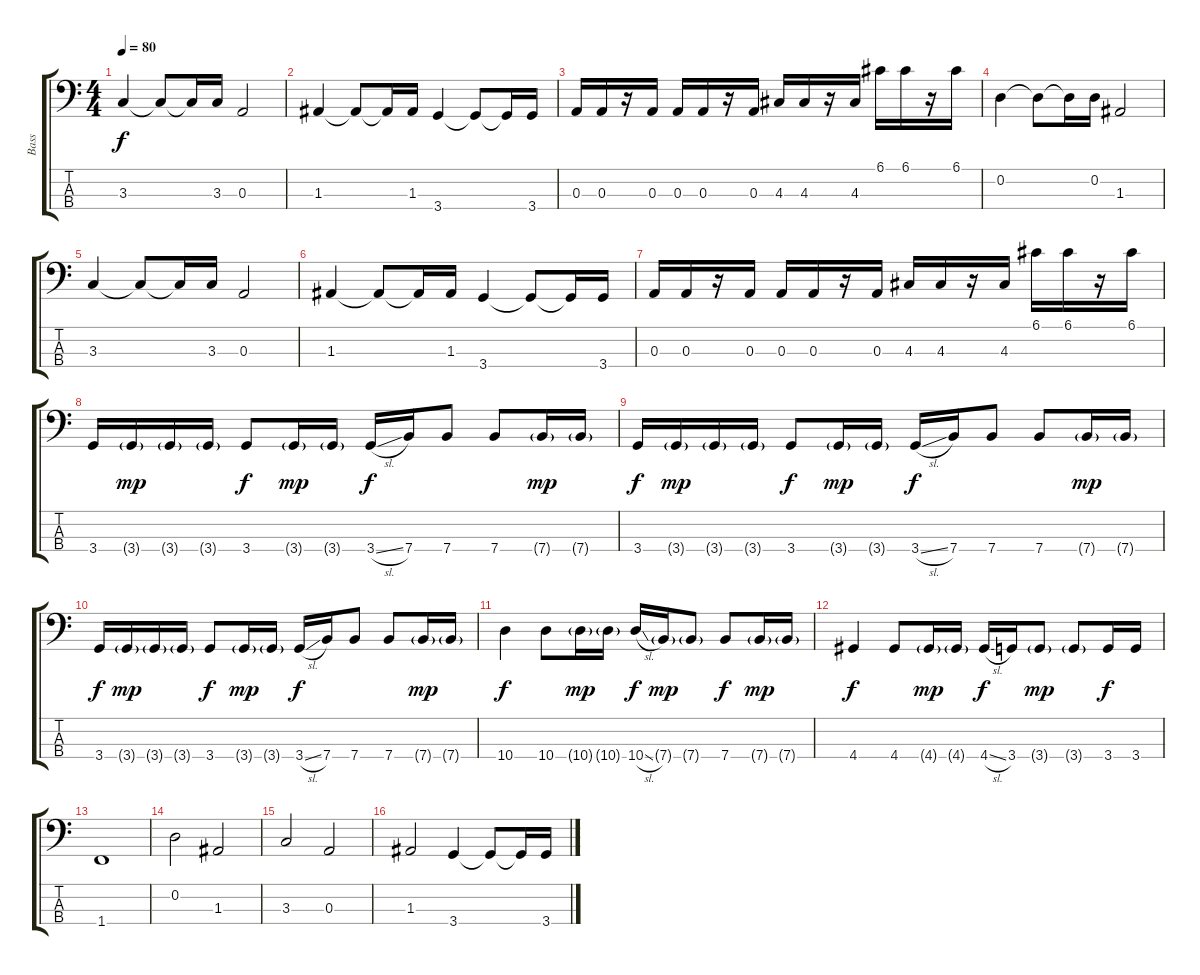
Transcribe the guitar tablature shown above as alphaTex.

\track ("Bass" "Bass") {instrument electricbassfinger}
\staff {score tabs}
\tuning (G2 D2 A1 E1) {hide}
\ts (4 4)
\tempo 80
\clef f4
\ks c
3.3.4{dy f volume 14} 3.3{t}.8 3.3{t}.16 3.3.16 0.3.2 |
1.3.4{volume 14} 1.3{t}.8 1.3{t}.16 1.3.16 3.4.4 3.4{t}.8 3.4{t}.16 3.4.16 |
0.3.16 0.3.16 r.16 0.3.16 0.3.16 0.3.16 r.16 0.3.16 4.3.16 4.3.16 r.16 4.3.16 6.1.16 6.1.16 r.16 6.1.16 |
0.2.4{volume 14} 0.2{t}.8 0.2{t}.16 0.2.16 1.3.2 |
3.3.4{volume 14} 3.3{t}.8 3.3{t}.16 3.3.16 0.3.2 |
1.3.4{volume 14} 1.3{t}.8 1.3{t}.16 1.3.16 3.4.4 3.4{t}.8 3.4{t}.16 3.4.16 |
0.3.16 0.3.16 r.16 0.3.16 0.3.16 0.3.16 r.16 0.3.16 4.3.16 4.3.16 r.16 4.3.16 6.1.16 6.1.16 r.16 6.1.16 |
3.4.16{volume 14} 3.4{g}.16{dy mp} 3.4{g}.16 3.4{g}.16 3.4.8{dy f} 3.4{g}.16{dy mp} 3.4{g}.16 3.4{sl}.16{dy f} 7.4.16 7.4.8 7.4.8 7.4{g}.16{dy mp} 7.4{g}.16 |
3.4.16{dy f volume 14} 3.4{g}.16{dy mp} 3.4{g}.16 3.4{g}.16 3.4.8{dy f} 3.4{g}.16{dy mp} 3.4{g}.16 3.4{sl}.16{dy f} 7.4.16 7.4.8 7.4.8 7.4{g}.16{dy mp} 7.4{g}.16 |
3.4.16{dy f volume 14} 3.4{g}.16{dy mp} 3.4{g}.16 3.4{g}.16 3.4.8{dy f} 3.4{g}.16{dy mp} 3.4{g}.16 3.4{sl}.16{dy f} 7.4.16 7.4.8 7.4.8 7.4{g}.16{dy mp} 7.4{g}.16 |
10.4.4{dy f volume 14} 10.4.8 10.4{g}.16{dy mp} 10.4{g}.16 10.4{sl}.16{dy f} 7.4{g}.16{dy mp} 7.4{g}.8 7.4.8{dy f} 7.4{g}.16{dy mp} 7.4{g}.16 |
4.4.4{dy f} 4.4.8 4.4{g}.16{dy mp} 4.4{g}.16 4.4{sl}.16{dy f} 3.4.16 3.4{g}.8{dy mp} 3.4{g}.8 3.4.16{dy f} 3.4.16 |
1.4.1 |
0.2.2{volume 8} 1.3.2 |
3.3.2 0.3.2 |
1.3.2 3.4.4 3.4{t}.8 3.4{t}.16 3.4.16{volume 14}
